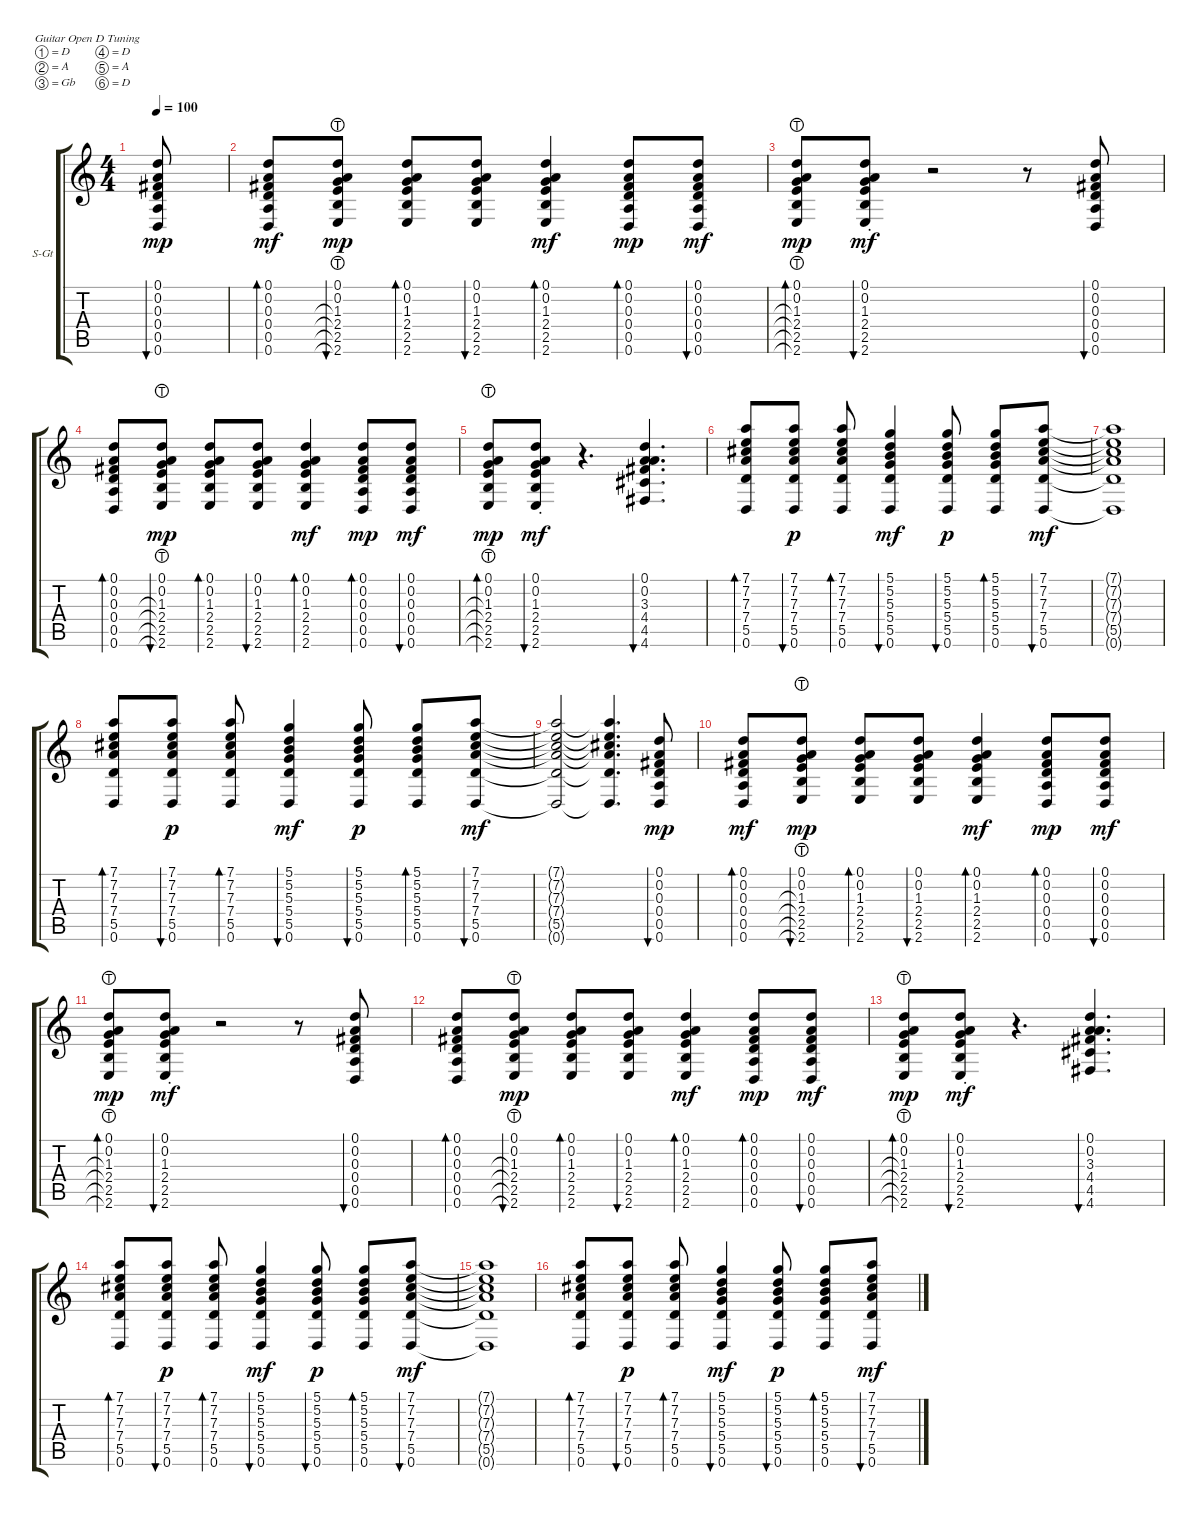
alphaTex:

\defaultSystemsLayout 4
\bracketExtendMode groupsimilarinstruments
\firstSystemTrackNameOrientation horizontal
\otherSystemsTrackNameOrientation horizontal
\track ("Steel Guitar" "S-Gt") {multiBarRest instrument acousticguitarsteel}
\staff {score tabs}
\tuning (D4 A3 Gb3 D3 A2 D2)
\ts (4 4)
\ac
\tempo 100
\clef g2
\ks c
(0.1 0.2 0.3 0.4 0.5 0.6).8{bu 44 dy mp instrument acousticguitarsteel} |
(0.1 0.2 0.3 0.4 0.5 0.6).8{bd 46 dy mf} (2.6{lht} 2.5{lht} 2.4{lht} 1.3{lht} 0.1 0.2).8{bu 44 dy mp} (2.6 2.5 2.4 1.3 0.1 0.2).8{bd 44} (2.6 2.5 2.4 1.3 0.1 0.2).8{bu 44} (2.6 2.5 2.4 1.3 0.1 0.2).4{bd 43 dy mf} (0.2 0.1 0.3 0.4 0.5 0.6).8{bd 42 dy mp} (0.1 0.2 0.3 0.4 0.5 0.6).8{bu 41 dy mf} |
(2.6{lht} 2.5{lht} 2.4{lht} 1.3{lht} 0.1 0.2).8{bd 40 dy mp} (2.6{st} 2.5{st} 2.4{st} 1.3{st} 0.1{st} 0.2{st}).8{bu 39 dy mf} r.2 r.8 (0.1 0.2 0.3 0.4 0.5 0.6).8{bu 38} |
(0.1 0.2 0.3 0.4 0.5 0.6).8{bd 44} (2.6{lht} 2.5{lht} 2.4{lht} 1.3{lht} 0.1 0.2).8{bu 44 dy mp} (2.6 2.5 2.4 1.3 0.1 0.2).8{bd 44} (2.6 2.5 2.4 1.3 0.1 0.2).8{bu 44} (2.6 2.5 2.4 1.3 0.1 0.2).4{bd 65 dy mf} (0.2 0.1 0.3 0.4 0.5 0.6).8{bd 50 dy mp} (0.1 0.2 0.3 0.4 0.5 0.6).8{bu 49 dy mf} |
(2.6{lht} 2.5{lht} 2.4{lht} 1.3{lht} 0.1 0.2).8{bd 48 dy mp} (2.6{st} 2.5{st} 2.4{st} 1.3{st} 0.1{st} 0.2{st}).8{bu 47 dy mf} r.4{d} (0.1 0.2 3.3 4.4 4.5 4.6).4{d bu 76} |
(0.6 5.5 7.4 7.3 7.2 7.1).8{bd 75} (0.6 5.5 7.4 7.3 7.2 7.1).8{bu 74 dy p} (0.6 5.5 7.4 7.3 7.2 7.1).8{bd 48} (0.6 5.5 5.4 5.3 5.2 5.1).4{bu 58 dy mf} (0.6 5.5 5.4 5.3 5.2 5.1).8{bu 48 dy p} (0.6 5.5 5.4 5.3 5.2 5.1).8{bd 47} (0.6 5.5 7.4 7.3 7.2 7.1).8{bu 46 dy mf} |
(0.6{t} 5.5{t} 7.4{t} 7.3{t} 7.2{t} 7.1{t}).1 |
(0.6 5.5 7.4 7.3 7.2 7.1).8{bd 75} (0.6 5.5 7.4 7.3 7.2 7.1).8{bu 74 dy p} (0.6 5.5 7.4 7.3 7.2 7.1).8{bd 48} (0.6 5.5 5.4 5.3 5.2 5.1).4{bu 58 dy mf} (0.6 5.5 5.4 5.3 5.2 5.1).8{bu 48 dy p} (0.6 5.5 5.4 5.3 5.2 5.1).8{bd 47} (0.6 5.5 7.4 7.3 7.2 7.1).8{bu 46 dy mf} |
(0.6{t} 5.5{t} 7.4{t} 7.3{t} 7.2{t} 7.1{t}).2 (0.6{t} 5.5{t} 7.4{t} 7.3{t} 7.2{t} 7.1{t}).4{d} (0.1 0.2 0.3 0.4 0.5 0.6).8{bu 45 dy mp} |
(0.1 0.2 0.3 0.4 0.5 0.6).8{bd 46 dy mf} (2.6{lht} 2.5{lht} 2.4{lht} 1.3{lht} 0.1 0.2).8{bu 44 dy mp} (2.6 2.5 2.4 1.3 0.1 0.2).8{bd 44} (2.6 2.5 2.4 1.3 0.1 0.2).8{bu 44} (2.6 2.5 2.4 1.3 0.1 0.2).4{bd 43 dy mf} (0.2 0.1 0.3 0.4 0.5 0.6).8{bd 42 dy mp} (0.1 0.2 0.3 0.4 0.5 0.6).8{bu 41 dy mf} |
(2.6{lht} 2.5{lht} 2.4{lht} 1.3{lht} 0.1 0.2).8{bd 40 dy mp} (2.6{st} 2.5{st} 2.4{st} 1.3{st} 0.1{st} 0.2{st}).8{bu 39 dy mf} r.2 r.8 (0.1 0.2 0.3 0.4 0.5 0.6).8{bu 38} |
(0.1 0.2 0.3 0.4 0.5 0.6).8{bd 46} (2.6{lht} 2.5{lht} 2.4{lht} 1.3{lht} 0.1 0.2).8{bu 44 dy mp} (2.6 2.5 2.4 1.3 0.1 0.2).8{bd 44} (2.6 2.5 2.4 1.3 0.1 0.2).8{bu 44} (2.6 2.5 2.4 1.3 0.1 0.2).4{bd 43 dy mf} (0.2 0.1 0.3 0.4 0.5 0.6).8{bd 42 dy mp} (0.1 0.2 0.3 0.4 0.5 0.6).8{bu 41 dy mf} |
(2.6{lht} 2.5{lht} 2.4{lht} 1.3{lht} 0.1 0.2).8{bd 40 dy mp} (2.6{st} 2.5{st} 2.4{st} 1.3{st} 0.1{st} 0.2{st}).8{bu 39 dy mf} r.4{d} (0.1 0.2 3.3 4.4 4.5 4.6).4{d bu 80} |
(0.6 5.5 7.4 7.3 7.2 7.1).8{bd 75} (0.6 5.5 7.4 7.3 7.2 7.1).8{bu 74 dy p} (0.6 5.5 7.4 7.3 7.2 7.1).8{bd 48} (0.6 5.5 5.4 5.3 5.2 5.1).4{bu 58 dy mf} (0.6 5.5 5.4 5.3 5.2 5.1).8{bu 48 dy p} (0.6 5.5 5.4 5.3 5.2 5.1).8{bd 47} (0.6 5.5 7.4 7.3 7.2 7.1).8{bu 46 dy mf} |
(0.6{t} 5.5{t} 7.4{t} 7.3{t} 7.2{t} 7.1{t}).1 |
(0.6 5.5 7.4 7.3 7.2 7.1).8{bd 75} (0.6 5.5 7.4 7.3 7.2 7.1).8{bu 74 dy p} (0.6 5.5 7.4 7.3 7.2 7.1).8{bd 48} (0.6 5.5 5.4 5.3 5.2 5.1).4{bu 58 dy mf} (0.6 5.5 5.4 5.3 5.2 5.1).8{bu 48 dy p} (0.6 5.5 5.4 5.3 5.2 5.1).8{bd 47} (0.6 5.5 7.4 7.3 7.2 7.1).8{bu 46 dy mf}
